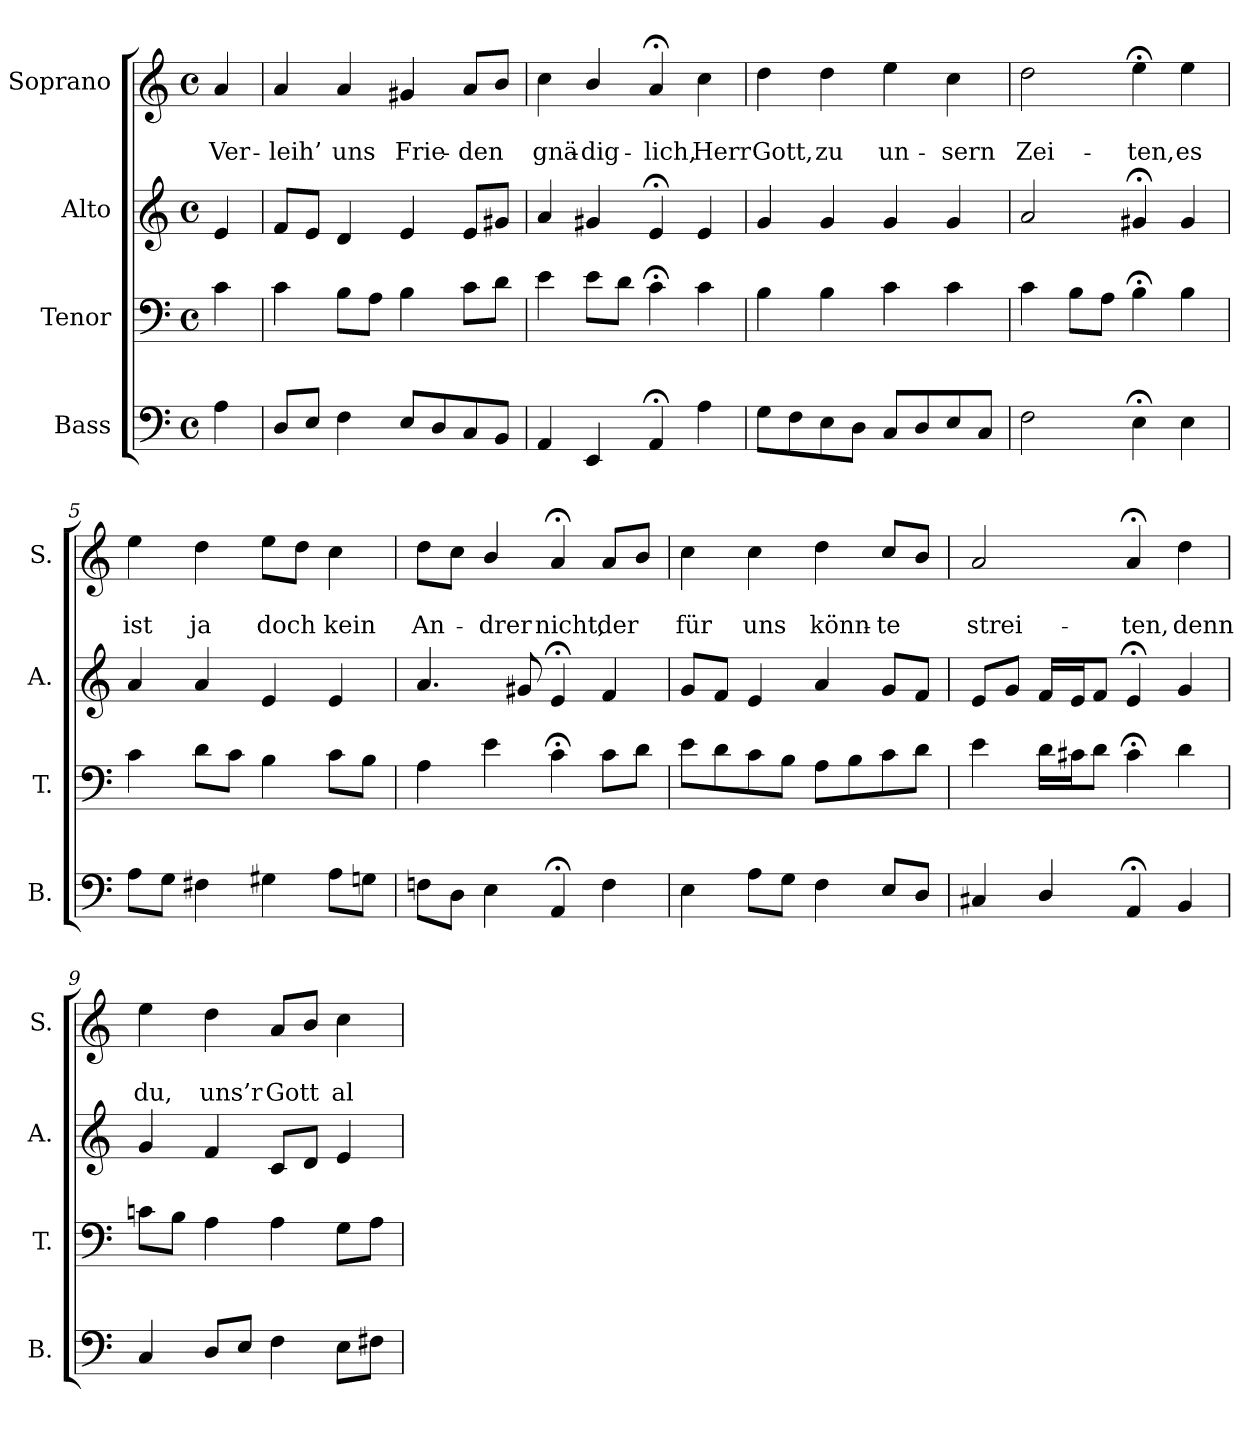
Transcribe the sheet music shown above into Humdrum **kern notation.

**kern	**kern	**kern	**kern	**text	**text
*part4	*part3	*part2	*part1	*part1	*part1
*staff4	*staff3	*staff2	*staff1	*staff1	*staff1
*I"Bass	*I"Tenor	*I"Alto	*I"Soprano	*	*
*I'B.	*I'T.	*I'A.	*I'S.	*	*
*clefF4	*clefF4	*clefG2	*clefG2	*	*
*k[]	*k[]	*k[]	*k[]	*	*
*a:	*a:	*a:	*a:	*	*
*M4/4	*M4/4	*M4/4	*M4/4	*	*
*met(c)	*met(c)	*met(c)	*met(c)	*	*
=	=	=	=	=	=
4A\	4c\	4e/	4a/	.	Ver-
=1	=1	=1	=1	=1	=1
8D/L	4c\	8f/L	4a/	.	-leih’
8E/J	.	8e/J	.	.	.
4F\	8B\L	4d/	4a/	.	uns
.	8A\J	.	.	.	.
8E/L	4B\	4e/	4g#X/	.	Frie-
8D/	.	.	.	.	.
8C/	8c\L	8e/L	8a/L	.	-den
8BB/J	8d\J	8g#X/J	8b/J	.	.
=2	=2	=2	=2	=2	=2
4AA/	4e\	4a/	4cc\	.	gnä-
4EE/	8e\L	4g#X/	4b/	.	-dig-
.	8d\J	.	.	.	.
4AA;</	4c;<\	4e;</	4a;</	.	-lich,
4A\	4c\	4e/	4cc\	.	Herr
=3	=3	=3	=3	=3	=3
8G\L	4B\	4g/	4dd\	.	Gott,
8F\	.	.	.	.	.
8E\	4B\	4g/	4dd\	.	zu
8D\J	.	.	.	.	.
8C/L	4c\	4g/	4ee\	.	un-
8D/	.	.	.	.	.
8E/	4c\	4g/	4cc\	.	sern
8C/J	.	.	.	.	.
=4	=4	=4	=4	=4	=4
2F\	4c\	2a/	2dd\	.	Zei-
.	8B\L	.	.	.	.
.	8A\J	.	.	.	.
4E;<\	4B;<\	4g#X;</	4ee;<\	.	-ten,
4E\	4B\	4g#/	4ee\	.	es
=5	=5	=5	=5	=5	=5
8A\L	4c\	4a/	4ee\	.	ist
8G\J	.	.	.	.	.
4F#X\	8d\L	4a/	4dd\	.	ja
.	8c\J	.	.	.	.
4G#X\	4B\	4e/	8ee\L	.	doch
.	.	.	8dd\J	.	.
8A\L	8c\L	4e/	4cc\	.	kein
8Gn\J	8B\J	.	.	.	.
!!LO:LB:g=z
=6	=6	=6	=6	=6	=6
8Fn\L	4A\	4.a/	8dd\L	.	An-
8D\J	.	.	8cc\J	.	.
4E\	4e\	.	4b/	.	-drer
.	.	8g#X/	.	.	.
4AA;</	4c;<\	4e;</	4a;</	.	nicht,
4F\	8c\L	4f/	8a/L	.	der
.	8d\J	.	8b/J	.	.
=7	=7	=7	=7	=7	=7
4E\	8e\L	8g/L	4cc\	.	für
.	8d\	8f/J	.	.	.
8A\L	8c\	4e/	4cc\	.	uns
8G\J	8B\J	.	.	.	.
4F\	8A\L	4a/	4dd\	.	könn-
.	8B\	.	.	.	.
8E/L	8c\	8g/L	8cc/L	.	-te
8D/J	8d\J	8f/J	8b/J	.	.
=8	=8	=8	=8	=8	=8
4C#X/	4e\	8e/L	2a/	.	strei-
.	.	8g/J	.	.	.
4D/	16d\LL	16f/LL	.	.	.
.	16c#X\J	16e/J	.	.	.
.	8d\J	8f/J	.	.	.
4AA;</	4c#;<\	4e;</	4a;</	.	-ten,
4BB/	4d\	4g/	4dd\	.	denn
=9	=9	=9	=9	=9	=9
4C/	8cn\L	4g/	4ee\	.	du,
.	8B\J	.	.	.	.
8D/L	4A\	4f/	4dd\	.	uns’r
8E/J	.	.	.	.	.
4F\	4A\	8c/L	8a/L	.	Gott
.	.	8d/J	8b/J	.	.
8E\L	8G\L	4e/	4cc\	.	al-
8F#X\J	8A\J	.	.	.	.
=	=	=	=	=	=
*-	*-	*-	*-	*-	*-
